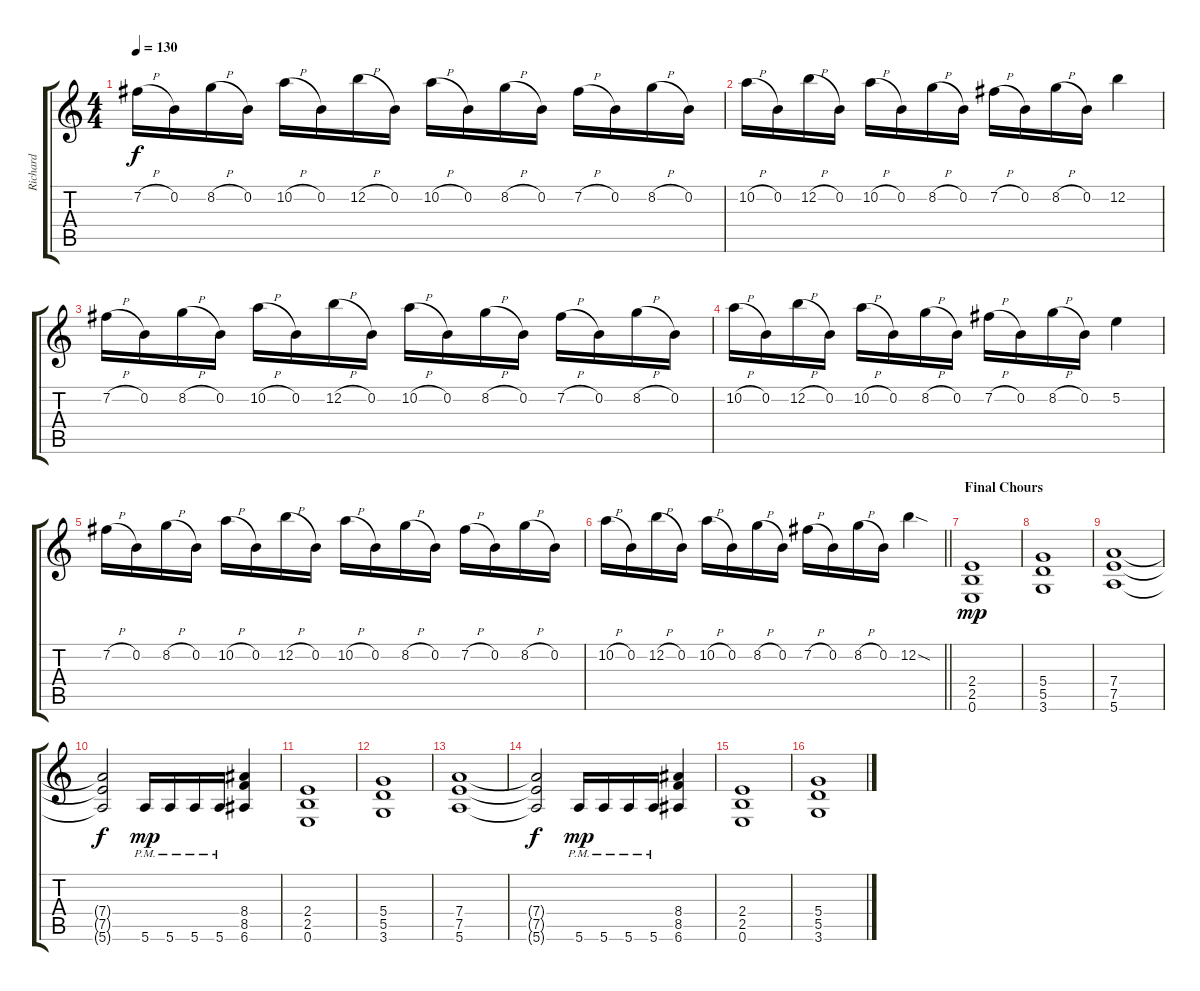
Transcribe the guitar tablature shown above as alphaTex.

\track ("Richard" "Richard") {instrument distortionguitar}
\staff {score tabs}
\tuning (E4 B3 G3 D3 A2 E2) {hide}
\ts (4 4)
\tempo 130
\clef g2
\ks c
7.2{h}.16{dy f} 0.2.16 8.2{h}.16 0.2.16 10.2{h}.16 0.2.16 12.2{h}.16 0.2.16 10.2{h}.16 0.2.16 8.2{h}.16 0.2.16 7.2{h}.16 0.2.16 8.2{h}.16 0.2.16 |
10.2{h}.16 0.2.16 12.2{h}.16 0.2.16 10.2{h}.16 0.2.16 8.2{h}.16 0.2.16 7.2{h}.16 0.2.16 8.2{h}.16 0.2.16 12.2.4 |
7.2{h}.16 0.2.16 8.2{h}.16 0.2.16 10.2{h}.16 0.2.16 12.2{h}.16 0.2.16 10.2{h}.16 0.2.16 8.2{h}.16 0.2.16 7.2{h}.16 0.2.16 8.2{h}.16 0.2.16 |
10.2{h}.16 0.2.16 12.2{h}.16 0.2.16 10.2{h}.16 0.2.16 8.2{h}.16 0.2.16 7.2{h}.16 0.2.16 8.2{h}.16 0.2.16 5.2.4 |
7.2{h}.16 0.2.16 8.2{h}.16 0.2.16 10.2{h}.16 0.2.16 12.2{h}.16 0.2.16 10.2{h}.16 0.2.16 8.2{h}.16 0.2.16 7.2{h}.16 0.2.16 8.2{h}.16 0.2.16 |
\barLineRight lightlight
10.2{h}.16 0.2.16 12.2{h}.16 0.2.16 10.2{h}.16 0.2.16 8.2{h}.16 0.2.16 7.2{h}.16 0.2.16 8.2{h}.16 0.2.16 12.2{sod}.4 |
\section ("" "Final Chours")
(2.4 2.5 0.6).1{dy mp} |
(5.4 5.5 3.6).1 |
(7.4 7.5 5.6).1 |
(7.4{t} 7.5{t} 5.6{t}).2{dy f} 5.6{pm}.16{dy mp} 5.6{pm}.16 5.6{pm}.16 5.6{pm}.16 (8.4 8.5 6.6).4 |
(2.4 2.5 0.6).1 |
(5.4 5.5 3.6).1 |
(7.4 7.5 5.6).1 |
(7.4{t} 7.5{t} 5.6{t}).2{dy f} 5.6{pm}.16{dy mp} 5.6{pm}.16 5.6{pm}.16 5.6{pm}.16 (8.4 8.5 6.6).4 |
(2.4 2.5 0.6).1 |
(5.4 5.5 3.6).1
